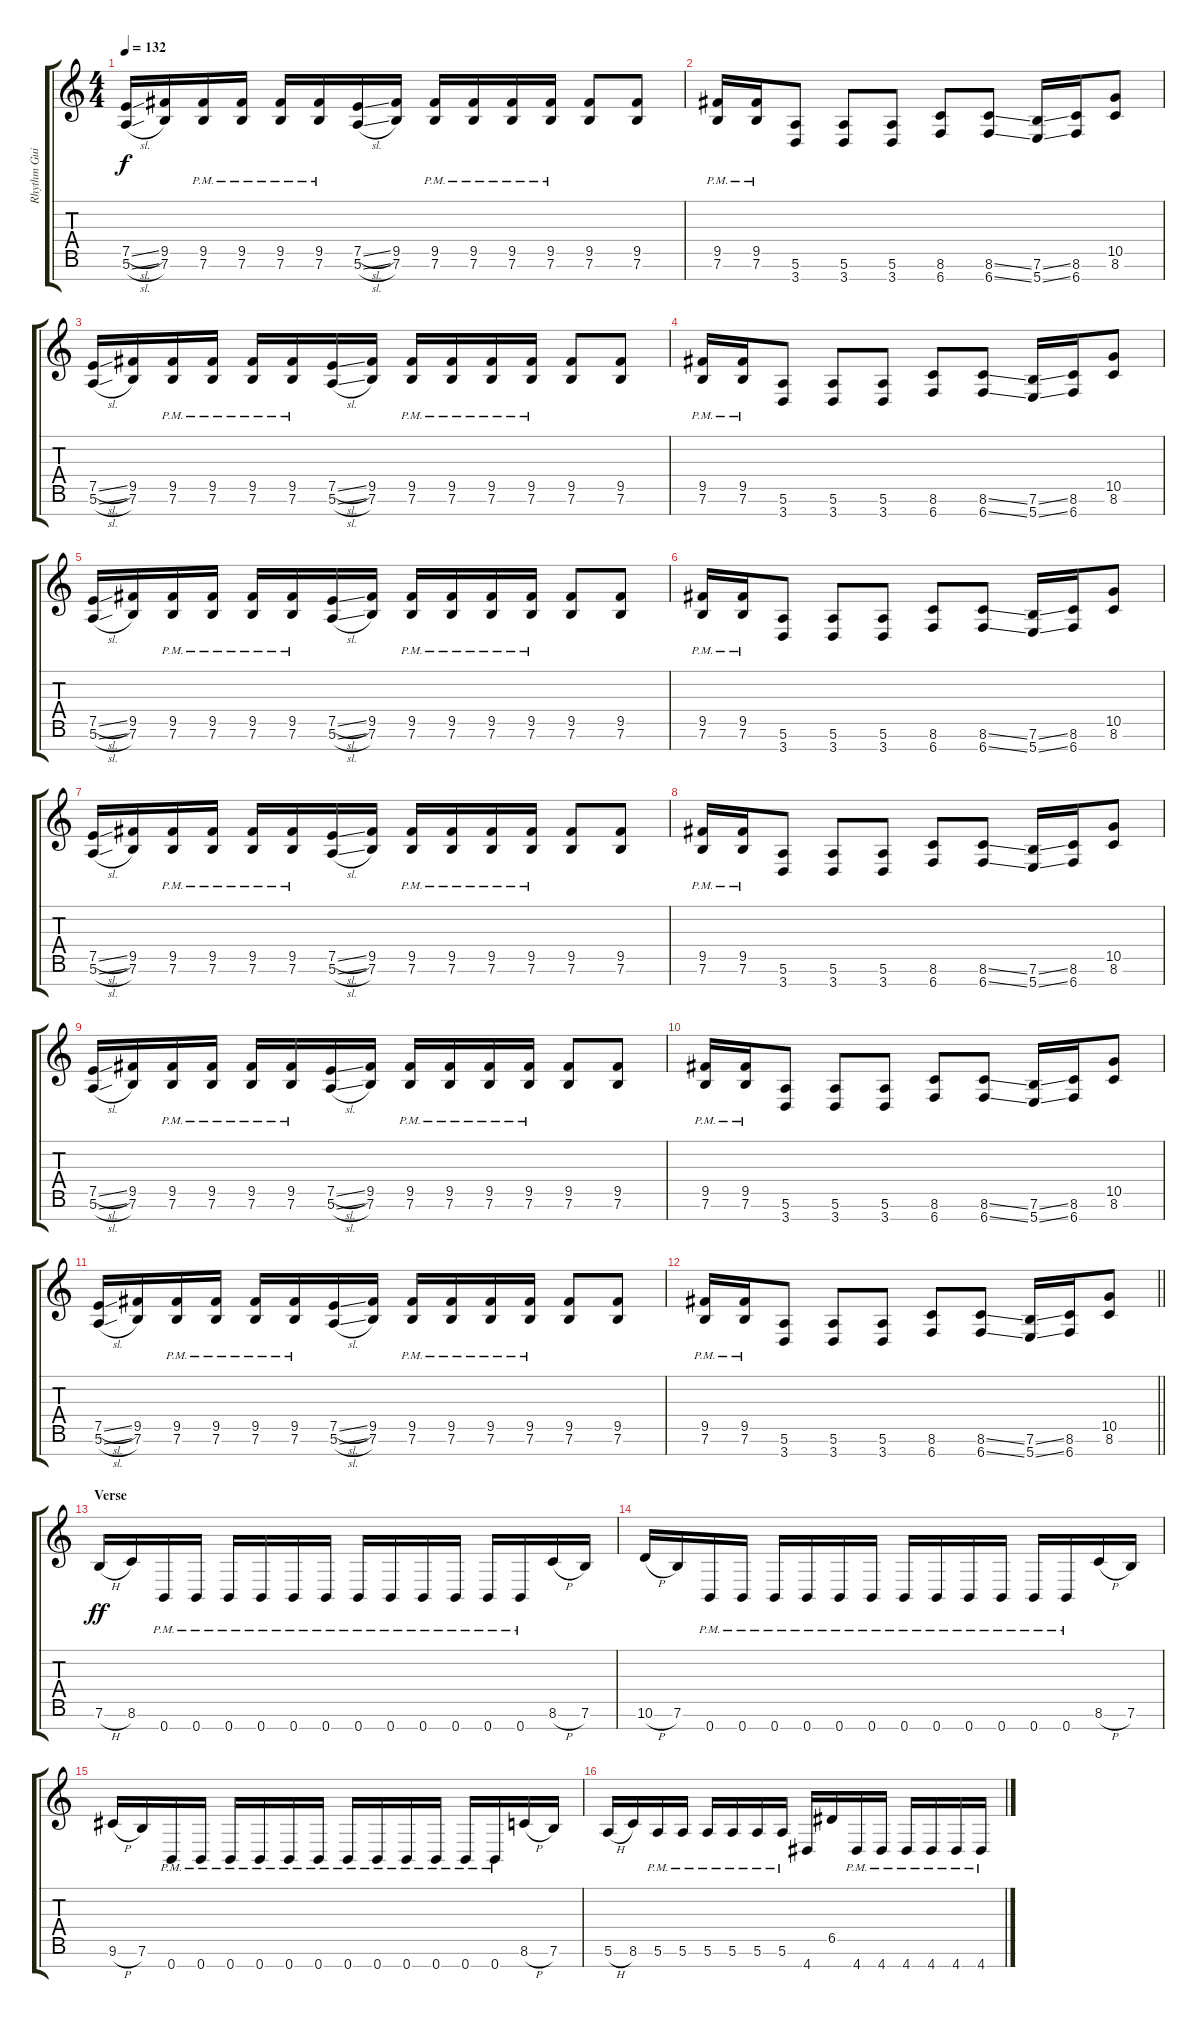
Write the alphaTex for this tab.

\track ("Rhythm Guitar 2" "Rhythm Gui") {instrument overdrivenguitar}
\staff {score tabs}
\tuning (E4 B3 G3 D3 A2 E2 B1) {hide}
\ts (4 4)
\tempo 132
\clef g2
\ks c
(7.5{sl} 5.6{sl}).16{dy f} (9.5 7.6).16 (9.5{pm} 7.6{pm}).16 (9.5{pm} 7.6{pm}).16 (9.5{pm} 7.6{pm}).16 (9.5{pm} 7.6{pm}).16 (7.5{sl} 5.6{sl}).16 (9.5 7.6).16 (9.5{pm} 7.6{pm}).16 (9.5{pm} 7.6{pm}).16 (9.5{pm} 7.6{pm}).16 (9.5{pm} 7.6{pm}).16 (9.5 7.6).8 (9.5 7.6).8 |
(9.5{pm} 7.6{pm}).16 (9.5{pm} 7.6{pm}).16 (5.6 3.7).8 (5.6 3.7).8 (5.6 3.7).8 (8.6 6.7).8 (8.6{ss} 6.7{ss}).8 (7.6{ss} 5.7{ss}).16 (8.6 6.7).16 (10.5 8.6).8 |
(7.5{sl} 5.6{sl}).16 (9.5 7.6).16 (9.5{pm} 7.6{pm}).16 (9.5{pm} 7.6{pm}).16 (9.5{pm} 7.6{pm}).16 (9.5{pm} 7.6{pm}).16 (7.5{sl} 5.6{sl}).16 (9.5 7.6).16 (9.5{pm} 7.6{pm}).16 (9.5{pm} 7.6{pm}).16 (9.5{pm} 7.6{pm}).16 (9.5{pm} 7.6{pm}).16 (9.5 7.6).8 (9.5 7.6).8 |
(9.5{pm} 7.6{pm}).16 (9.5{pm} 7.6{pm}).16 (5.6 3.7).8 (5.6 3.7).8 (5.6 3.7).8 (8.6 6.7).8 (8.6{ss} 6.7{ss}).8 (7.6{ss} 5.7{ss}).16 (8.6 6.7).16 (10.5 8.6).8 |
(7.5{sl} 5.6{sl}).16 (9.5 7.6).16 (9.5{pm} 7.6{pm}).16 (9.5{pm} 7.6{pm}).16 (9.5{pm} 7.6{pm}).16 (9.5{pm} 7.6{pm}).16 (7.5{sl} 5.6{sl}).16 (9.5 7.6).16 (9.5{pm} 7.6{pm}).16 (9.5{pm} 7.6{pm}).16 (9.5{pm} 7.6{pm}).16 (9.5{pm} 7.6{pm}).16 (9.5 7.6).8 (9.5 7.6).8 |
(9.5{pm} 7.6{pm}).16 (9.5{pm} 7.6{pm}).16 (5.6 3.7).8 (5.6 3.7).8 (5.6 3.7).8 (8.6 6.7).8 (8.6{ss} 6.7{ss}).8 (7.6{ss} 5.7{ss}).16 (8.6 6.7).16 (10.5 8.6).8 |
(7.5{sl} 5.6{sl}).16 (9.5 7.6).16 (9.5{pm} 7.6{pm}).16 (9.5{pm} 7.6{pm}).16 (9.5{pm} 7.6{pm}).16 (9.5{pm} 7.6{pm}).16 (7.5{sl} 5.6{sl}).16 (9.5 7.6).16 (9.5{pm} 7.6{pm}).16 (9.5{pm} 7.6{pm}).16 (9.5{pm} 7.6{pm}).16 (9.5{pm} 7.6{pm}).16 (9.5 7.6).8 (9.5 7.6).8 |
(9.5{pm} 7.6{pm}).16 (9.5{pm} 7.6{pm}).16 (5.6 3.7).8 (5.6 3.7).8 (5.6 3.7).8 (8.6 6.7).8 (8.6{ss} 6.7{ss}).8 (7.6{ss} 5.7{ss}).16 (8.6 6.7).16 (10.5 8.6).8 |
(7.5{sl} 5.6{sl}).16 (9.5 7.6).16 (9.5{pm} 7.6{pm}).16 (9.5{pm} 7.6{pm}).16 (9.5{pm} 7.6{pm}).16 (9.5{pm} 7.6{pm}).16 (7.5{sl} 5.6{sl}).16 (9.5 7.6).16 (9.5{pm} 7.6{pm}).16 (9.5{pm} 7.6{pm}).16 (9.5{pm} 7.6{pm}).16 (9.5{pm} 7.6{pm}).16 (9.5 7.6).8 (9.5 7.6).8 |
(9.5{pm} 7.6{pm}).16 (9.5{pm} 7.6{pm}).16 (5.6 3.7).8 (5.6 3.7).8 (5.6 3.7).8 (8.6 6.7).8 (8.6{ss} 6.7{ss}).8 (7.6{ss} 5.7{ss}).16 (8.6 6.7).16 (10.5 8.6).8 |
(7.5{sl} 5.6{sl}).16 (9.5 7.6).16 (9.5{pm} 7.6{pm}).16 (9.5{pm} 7.6{pm}).16 (9.5{pm} 7.6{pm}).16 (9.5{pm} 7.6{pm}).16 (7.5{sl} 5.6{sl}).16 (9.5 7.6).16 (9.5{pm} 7.6{pm}).16 (9.5{pm} 7.6{pm}).16 (9.5{pm} 7.6{pm}).16 (9.5{pm} 7.6{pm}).16 (9.5 7.6).8 (9.5 7.6).8 |
\barLineRight lightlight
(9.5{pm} 7.6{pm}).16 (9.5{pm} 7.6{pm}).16 (5.6 3.7).8 (5.6 3.7).8 (5.6 3.7).8 (8.6 6.7).8 (8.6{ss} 6.7{ss}).8 (7.6{ss} 5.7{ss}).16 (8.6 6.7).16 (10.5 8.6).8 |
\section ("" "Verse")
7.6{h}.16{dy ff} 8.6.16 0.7{pm}.16 0.7{pm}.16 0.7{pm}.16 0.7{pm}.16 0.7{pm}.16 0.7{pm}.16 0.7{pm}.16 0.7{pm}.16 0.7{pm}.16 0.7{pm}.16 0.7{pm}.16 0.7{pm}.16 8.6{h}.16 7.6.16 |
10.6{h}.16 7.6.16 0.7{pm}.16 0.7{pm}.16 0.7{pm}.16 0.7{pm}.16 0.7{pm}.16 0.7{pm}.16 0.7{pm}.16 0.7{pm}.16 0.7{pm}.16 0.7{pm}.16 0.7{pm}.16 0.7{pm}.16 8.6{h}.16 7.6.16 |
9.6{h}.16 7.6.16 0.7{pm}.16 0.7{pm}.16 0.7{pm}.16 0.7{pm}.16 0.7{pm}.16 0.7{pm}.16 0.7{pm}.16 0.7{pm}.16 0.7{pm}.16 0.7{pm}.16 0.7{pm}.16 0.7{pm}.16 8.6{h}.16 7.6.16 |
5.6{h}.16 8.6.16 5.6{pm}.16 5.6{pm}.16 5.6{pm}.16 5.6{pm}.16 5.6{pm}.16 5.6{pm}.16 4.7.16 6.5.16 4.7{pm}.16 4.7{pm}.16 4.7{pm}.16 4.7{pm}.16 4.7{pm}.16 4.7{pm}.16
